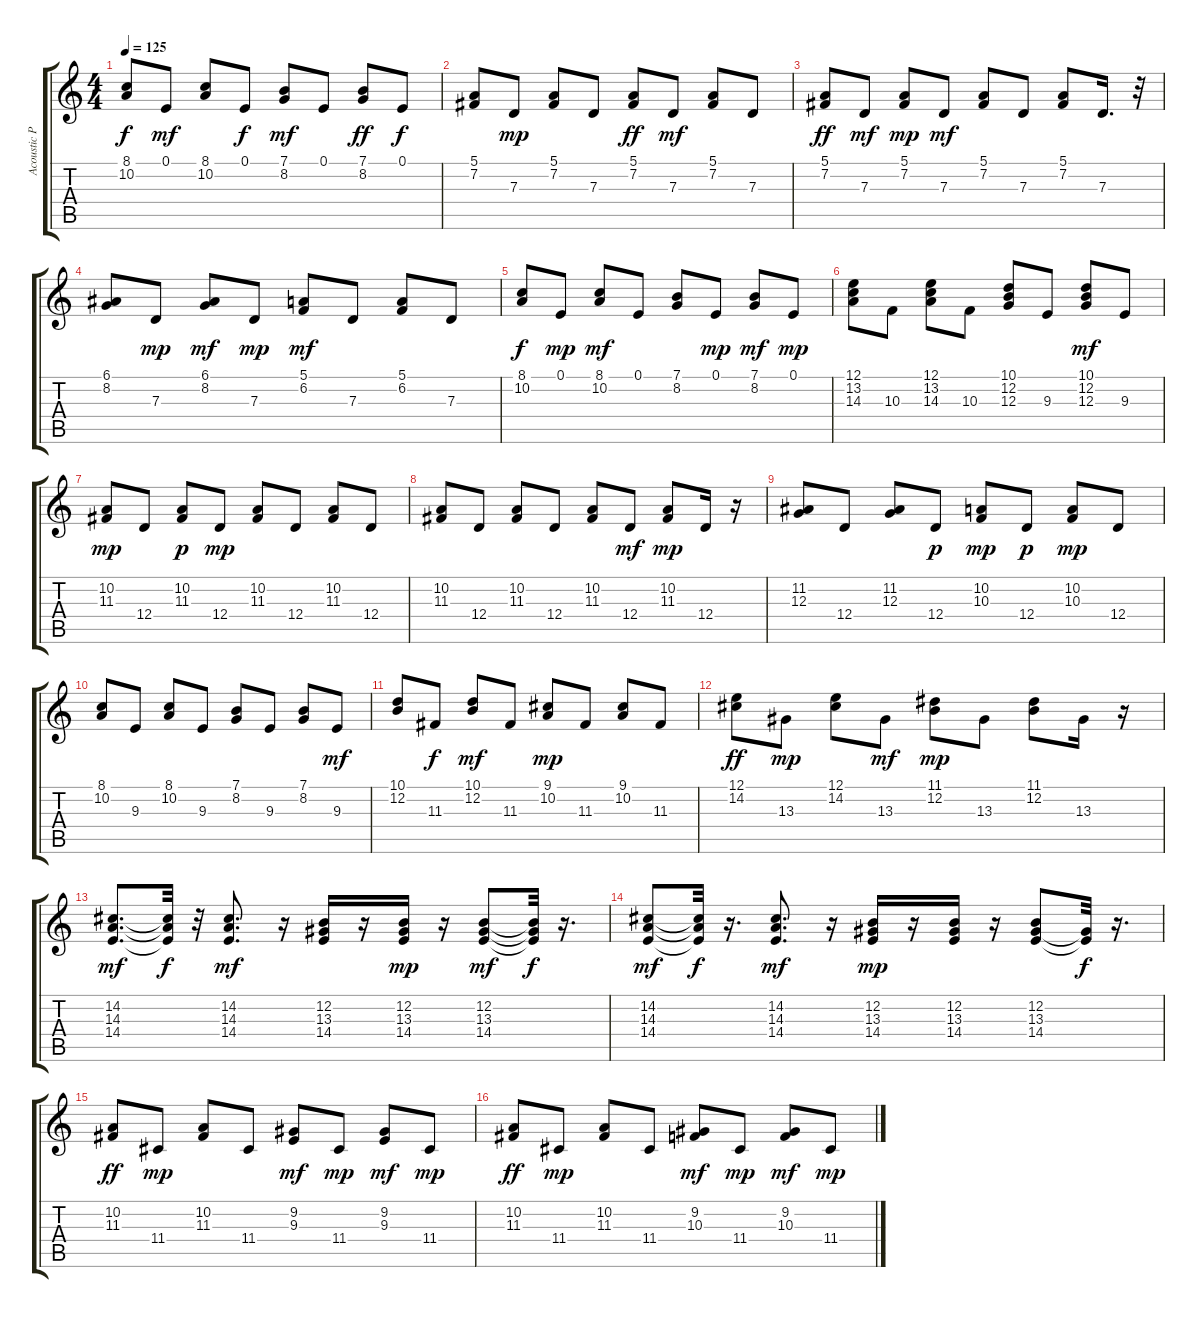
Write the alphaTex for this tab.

\track ("Acoustic Piano Right Hand" "Acoustic P") {instrument acousticgrandpiano}
\staff {score tabs}
\tuning (E4 B3 G3 D3 A2 E2) {hide}
\ts (4 4)
\tempo 125
\clef g2
\ks c
(8.1 10.2).8{dy f} 0.1.8{dy mf} (8.1 10.2).8 0.1.8{dy f} (7.1 8.2).8{dy mf} 0.1.8 (7.1 8.2).8{dy ff} 0.1.8{dy f} |
(5.1 7.2).8 7.3.8{dy mp} (5.1 7.2).8 7.3.8 (5.1 7.2).8{dy ff} 7.3.8{dy mf} (5.1 7.2).8 7.3.8 |
(5.1 7.2).8{dy ff} 7.3.8{dy mf} (5.1 7.2).8{dy mp} 7.3.8{dy mf} (5.1 7.2).8 7.3.8 (5.1 7.2).8 7.3.16{d} r.32 |
(6.1 8.2).8 7.3.8{dy mp} (6.1 8.2).8{dy mf} 7.3.8{dy mp} (5.1 6.2).8{dy mf} 7.3.8 (5.1 6.2).8 7.3.8 |
(8.1 10.2).8{dy f} 0.1.8{dy mp} (8.1 10.2).8{dy mf} 0.1.8 (7.1 8.2).8 0.1.8{dy mp} (7.1 8.2).8{dy mf} 0.1.8{dy mp} |
(12.1 13.2 14.3).8 10.3.8 (12.1 13.2 14.3).8 10.3.8 (10.1 12.2 12.3).8 9.3.8 (10.1 12.2 12.3).8{dy mf} 9.3.8 |
(10.2 11.3).8{dy mp} 12.4.8 (10.2 11.3).8{dy p} 12.4.8{dy mp} (10.2 11.3).8 12.4.8 (10.2 11.3).8 12.4.8 |
(10.2 11.3).8 12.4.8 (10.2 11.3).8 12.4.8 (10.2 11.3).8 12.4.8{dy mf} (10.2 11.3).8{dy mp} 12.4.16 r.16 |
(11.2 12.3).8 12.4.8 (11.2 12.3).8 12.4.8{dy p} (10.2 10.3).8{dy mp} 12.4.8{dy p} (10.2 10.3).8{dy mp} 12.4.8 |
(8.1 10.2).8 9.3.8 (8.1 10.2).8 9.3.8 (7.1 8.2).8 9.3.8 (7.1 8.2).8 9.3.8{dy mf} |
(10.1 12.2).8 11.3.8{dy f} (10.1 12.2).8{dy mf} 11.3.8 (9.1 10.2).8{dy mp} 11.3.8 (9.1 10.2).8 11.3.8 |
(12.1 14.2).8{dy ff} 13.3.8{dy mp} (12.1 14.2).8 13.3.8{dy mf} (11.1 12.2).8{dy mp} 13.3.8 (11.1 12.2).8 13.3.16 r.16 |
(14.2 14.3 14.4).8{d dy mf} (14.2{t} 14.3{t} 14.4{t}).32{dy f} r.32 (14.2 14.3 14.4).8{d dy mf} r.16 (12.2 13.3 14.4).16 r.16 (12.2 13.3 14.4).16{dy mp} r.16 (12.2 13.3 14.4).8{dy mf} (12.2{t} 13.3{t} 14.4{t}).32{dy f} r.16{d} |
(14.2 14.3 14.4).8{dy mf} (14.2{t} 14.3{t} 14.4{t}).32{dy f} r.16{d} (14.2 14.3 14.4).8{d dy mf} r.16 (12.2 13.3 14.4).16{dy mp} r.16 (12.2 13.3 14.4).16 r.16 (12.2 13.3 14.4).8 (13.3{t} 14.4{t}).32{dy f} r.16{d} |
(10.2 11.3).8{dy ff} 11.4.8{dy mp} (10.2 11.3).8 11.4.8 (9.2 9.3).8{dy mf} 11.4.8{dy mp} (9.2 9.3).8{dy mf} 11.4.8{dy mp} |
(10.2 11.3).8{dy ff} 11.4.8{dy mp} (10.2 11.3).8 11.4.8 (9.2 10.3).8{dy mf} 11.4.8{dy mp} (9.2 10.3).8{dy mf} 11.4.8{dy mp}
